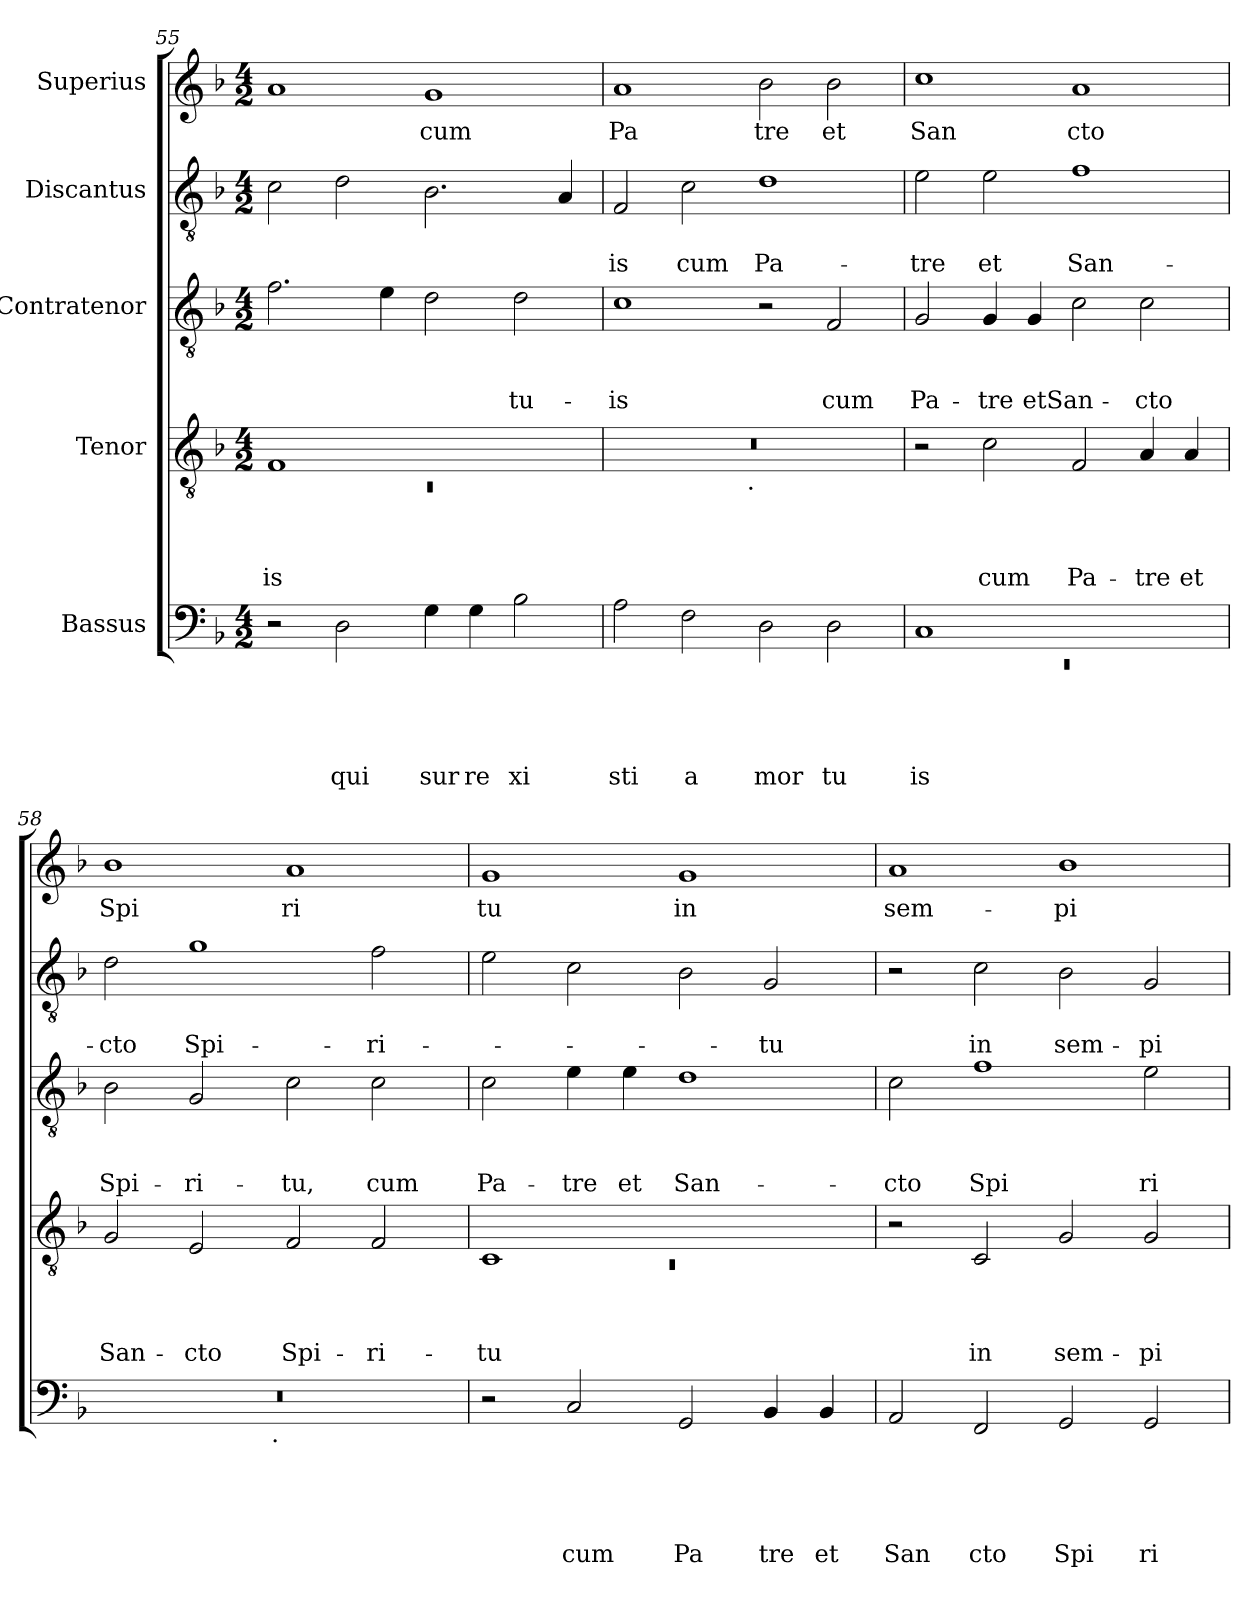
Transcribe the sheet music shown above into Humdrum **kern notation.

**kern	**text	**text	**text	**text	**text	**kern	**text	**text	**text	**text	**kern	**text	**text	**text	**kern	**text	**text	**kern	**text
*part5	*part5	*part5	*part5	*part5	*part5	*part4	*part4	*part4	*part4	*part4	*part3	*part3	*part3	*part3	*part2	*part2	*part2	*part1	*part1
*staff5	*staff5	*staff5	*staff5	*staff5	*staff5	*staff4	*staff4	*staff4	*staff4	*staff4	*staff3	*staff3	*staff3	*staff3	*staff2	*staff2	*staff2	*staff1	*staff1
*I"Bassus	*	*	*	*	*	*I"Tenor	*	*	*	*	*I"Contratenor	*	*	*	*I"Discantus	*	*	*I"Superius	*
*clefF4	*	*	*	*	*	*clefGv2	*	*	*	*	*clefGv2	*	*	*	*clefGv2	*	*	*clefG2	*
*k[b-]	*	*	*	*	*	*k[b-]	*	*	*	*	*k[b-]	*	*	*	*k[b-]	*	*	*k[b-]	*
*F:	*	*	*	*	*	*F:	*	*	*	*	*F:	*	*	*	*F:	*	*	*F:	*
*M4/2	*	*	*	*	*	*M4/2	*	*	*	*	*M4/2	*	*	*	*M4/2	*	*	*M4/2	*
=55	=55	=55	=55	=55	=55	=55	=55	=55	=55	=55	=55	=55	=55	=55	=55	=55	=55	=55	=55
*	*	*	*	*	*	*^	*	*	*	*	*	*	*	*	*	*	*	*	*
!	!	!	!	!	!	!	!LO:N:vis=1	!	!	!	!LO:LY:b	!	!	!	!	!	!	!	!	!
2r	.	.	.	.	.	1F	0rC	.	.	.	-is	2.f\	.	.	.	2c\	.	.	1a	.
!	!	!	!	!	!LO:LY:b	!	!	!	!	!	!	!	!	!	!	!	!	!	!	!
2D\	.	.	.	.	qui	.	.	.	.	.	.	.	.	.	.	2d\	.	.	.	.
.	.	.	.	.	.	.	.	.	.	.	.	4e\	.	.	.	.	.	.	.	.
!	!	!	!	!	!LO:LY:b	!	!	!	!	!	!	!	!	!	!	!	!	!	!	!LO:LY:b
4G\	.	.	.	.	sur	1ryy	.	.	.	.	.	2d\	.	.	.	2.B-\	.	.	1g	cum
!	!	!	!	!	!LO:LY:b	!	!	!	!	!	!	!	!	!	!	!	!	!	!	!
4G\	.	.	.	.	re	.	.	.	.	.	.	.	.	.	.	.	.	.	.	.
!	!	!	!	!	!LO:LY:b	!	!	!	!	!	!	!	!	!	!LO:LY:b	!	!	!	!	!
2B-\	.	.	.	.	xi	.	.	.	.	.	.	2d\	.	.	-tu-	.	.	.	.	.
.	.	.	.	.	.	.	.	.	.	.	.	.	.	.	.	4A/	.	.	.	.
=56	=56	=56	=56	=56	=56	=56	=56	=56	=56	=56	=56	=56	=56	=56	=56	=56	=56	=56	=56	=56
!	!	!	!	!	!LO:LY:b	!	!	!	!	!	!	!	!	!	!LO:LY:b	!	!	!LO:LY:b	!	!LO:LY:b
2A\	.	.	.	.	sti	0r	2ryy	.	.	.	.	1c	.	.	-is	2F/	.	-is	1a	Pa
!	!	!	!	!	!LO:LY:b	!	!	!	!	!	!	!	!	!	!	!	!	!LO:LY:b	!	!
2F\	.	.	.	.	a	.	4...ryy	.	.	.	.	.	.	.	.	2c\	.	cum	.	.
!	!	!	!	!	!	!	!LO:TX:b:t=.	!	!	!	!	!	!	!	!	!	!	!	!	!
.	.	.	.	.	.	.	1ryy	.	.	.	.	.	.	.	.	.	.	.	.	.
!	!	!	!	!	!LO:LY:b	!	!	!	!	!	!	!	!	!	!	!	!	!LO:LY:b	!	!LO:LY:b
2D\	.	.	.	.	mor	.	.	.	.	.	.	2r	.	.	.	1d	.	Pa-	2b-\	tre
!	!	!	!	!	!LO:LY:b	!	!	!	!	!	!	!	!	!	!LO:LY:b	!	!	!	!	!LO:LY:b
2D\	.	.	.	.	tu	.	.	.	.	.	.	2F/	.	.	cum	.	.	.	2b-\	et
.	.	.	.	.	.	.	32ryy	.	.	.	.	.	.	.	.	.	.	.	.	.
=57	=57	=57	=57	=57	=57	=57	=57	=57	=57	=57	=57	=57	=57	=57	=57	=57	=57	=57	=57	=57
*^	*	*	*	*	*	*	*	*	*	*	*	*	*	*	*	*	*	*	*	*
!	!LO:N:vis=1	!	!	!	!	!LO:LY:b	!	!	!	!	!	!	!	!	!	!LO:LY:b	!	!	!LO:LY:b	!	!LO:LY:b
*	*	*	*	*	*	*	*v	*v	*	*	*	*	*	*	*	*	*	*	*	*	*
1C	0rEE	.	.	.	.	is	2r	.	.	.	.	2G/	.	.	Pa-	2e\	.	-tre	1cc	San
!	!	!	!	!	!	!	!	!	!	!	!LO:LY:b	!	!	!	!LO:LY:b	!	!	!LO:LY:b	!	!
.	.	.	.	.	.	.	2c\	.	.	.	cum	4G/	.	.	-tre	2e\	.	et	.	.
!	!	!	!	!	!	!	!	!	!	!	!	!	!	!	!LO:LY:b	!	!	!	!	!
.	.	.	.	.	.	.	.	.	.	.	.	4G/	.	.	etSan-	.	.	.	.	.
!	!	!	!	!	!	!	!	!	!	!	!LO:LY:b	!	!	!	!	!	!	!LO:LY:b	!	!LO:LY:b
1ryy	.	.	.	.	.	.	2F/	.	.	.	Pa-	2c\	.	.	.	1f	.	San-	1a	cto
!	!	!	!	!	!	!	!	!	!	!	!LO:LY:b	!	!	!	!LO:LY:b	!	!	!	!	!
.	.	.	.	.	.	.	4A/	.	.	.	-tre	2c\	.	.	-cto	.	.	.	.	.
!	!	!	!	!	!	!	!	!	!	!	!LO:LY:b	!	!	!	!	!	!	!	!	!
.	.	.	.	.	.	.	4A/	.	.	.	et	.	.	.	.	.	.	.	.	.
=58	=58	=58	=58	=58	=58	=58	=58	=58	=58	=58	=58	=58	=58	=58	=58	=58	=58	=58	=58	=58
!	!	!	!	!	!	!	!	!	!	!	!LO:LY:b	!	!	!	!LO:LY:b	!	!	!LO:LY:b	!	!LO:LY:b
0r	2ryy	.	.	.	.	.	2G/	.	.	.	San-	2B-\	.	.	Spi-	2d\	.	-cto	1b-	Spi
!	!	!	!	!	!	!	!	!	!	!	!LO:LY:b	!	!	!	!LO:LY:b	!	!	!LO:LY:b	!	!
.	4...ryy	.	.	.	.	.	2E/	.	.	.	-cto	2G/	.	.	-ri-	1g	.	Spi-	.	.
!	!LO:TX:b:t=.	!	!	!	!	!	!	!	!	!	!	!	!	!	!	!	!	!	!	!
.	1ryy	.	.	.	.	.	.	.	.	.	.	.	.	.	.	.	.	.	.	.
!	!	!	!	!	!	!	!	!	!	!	!LO:LY:b	!	!	!	!LO:LY:b	!	!	!	!	!LO:LY:b
.	.	.	.	.	.	.	2F/	.	.	.	Spi-	2c\	.	.	-tu,	.	.	.	1a	ri
!	!	!	!	!	!	!	!	!	!	!	!LO:LY:b	!	!	!	!LO:LY:b	!	!	!LO:LY:b	!	!
.	.	.	.	.	.	.	2F/	.	.	.	-ri-	2c\	.	.	cum	2f\	.	-ri-	.	.
.	32ryy	.	.	.	.	.	.	.	.	.	.	.	.	.	.	.	.	.	.	.
=59	=59	=59	=59	=59	=59	=59	=59	=59	=59	=59	=59	=59	=59	=59	=59	=59	=59	=59	=59	=59
*	*	*	*	*	*	*	*^	*	*	*	*	*	*	*	*	*	*	*	*	*
!	!	!	!	!	!	!	!	!LO:N:vis=1	!	!	!	!LO:LY:b	!	!	!	!LO:LY:b	!	!	!	!	!LO:LY:b
*v	*v	*	*	*	*	*	*	*	*	*	*	*	*	*	*	*	*	*	*	*	*
2r	.	.	.	.	.	1C	0rC	.	.	.	-tu	2c\	.	.	Pa-	2e\	.	.	1g	tu
!	!	!	!	!	!LO:LY:b	!	!	!	!	!	!	!	!	!	!LO:LY:b	!	!	!	!	!
2C/	.	.	.	.	cum	.	.	.	.	.	.	4e\	.	.	-tre	2c\	.	.	.	.
!	!	!	!	!	!	!	!	!	!	!	!	!	!	!	!LO:LY:b	!	!	!	!	!
.	.	.	.	.	.	.	.	.	.	.	.	4e\	.	.	et	.	.	.	.	.
!	!	!	!	!	!LO:LY:b	!	!	!	!	!	!	!	!	!	!LO:LY:b	!	!	!	!	!LO:LY:b
2GG/	.	.	.	.	Pa	1ryy	.	.	.	.	.	1d	.	.	San-	2B-\	.	.	1g	in
!	!	!	!	!	!LO:LY:b	!	!	!	!	!	!	!	!	!	!	!	!	!LO:LY:b	!	!
4BB-/	.	.	.	.	tre	.	.	.	.	.	.	.	.	.	.	2G/	.	-tu	.	.
!	!	!	!	!	!LO:LY:b	!	!	!	!	!	!	!	!	!	!	!	!	!	!	!
4BB-/	.	.	.	.	et	.	.	.	.	.	.	.	.	.	.	.	.	.	.	.
*	*	*	*	*	*	*v	*v	*	*	*	*	*	*	*	*	*	*	*	*	*
!!LO:LB:g=z
=60	=60	=60	=60	=60	=60	=60	=60	=60	=60	=60	=60	=60	=60	=60	=60	=60	=60	=60	=60
!	!	!	!	!	!LO:LY:b	!	!	!	!	!	!	!	!	!LO:LY:b	!	!	!	!	!LO:LY:b
2AA/	.	.	.	.	San	2r	.	.	.	.	2c\	.	.	-cto	2r	.	.	1a	sem-
!	!	!	!	!	!LO:LY:b	!	!	!	!	!LO:LY:b	!	!	!	!LO:LY:b	!	!	!LO:LY:b	!	!
2FF/	.	.	.	.	cto	2C/	.	.	.	in	1f	.	.	Spi	2c\	.	in	.	.
!	!	!	!	!	!LO:LY:b	!	!	!	!	!LO:LY:b	!	!	!	!	!	!	!LO:LY:b	!	!LO:LY:b
2GG/	.	.	.	.	Spi	2G/	.	.	.	sem-	.	.	.	.	2B-\	.	sem-	1b-	-pi-
!	!	!	!	!	!LO:LY:b	!	!	!	!	!LO:LY:b	!	!	!	!LO:LY:b	!	!	!LO:LY:b	!	!
2GG/	.	.	.	.	ri	2G/	.	.	.	-pi-	2e\	.	.	ri	2G/	.	-pi-	.	.
=	=	=	=	=	=	=	=	=	=	=	=	=	=	=	=	=	=	=	=
*-	*-	*-	*-	*-	*-	*-	*-	*-	*-	*-	*-	*-	*-	*-	*-	*-	*-	*-	*-
